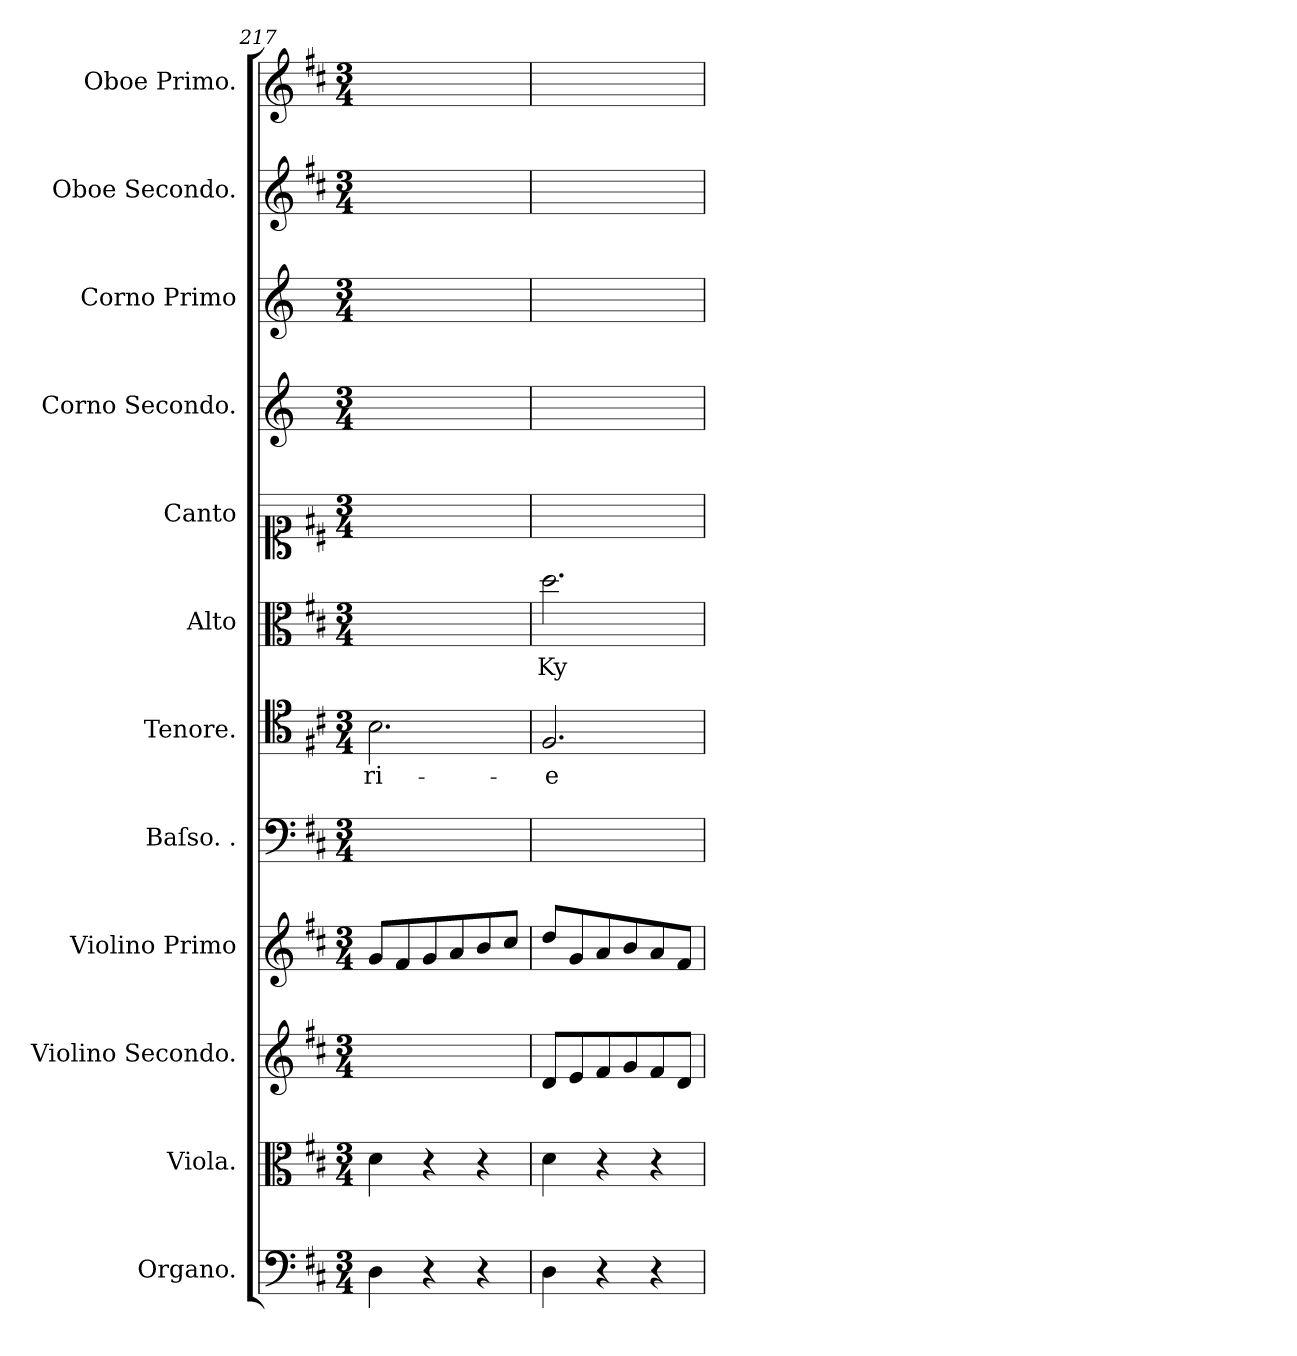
**kern	**kern	**kern	**kern	**kern	**kern	**text	**kern	**text	**kern	**kern	**kern	**kern	**kern
*part12	*part11	*part10	*part9	*part8	*part7	*part7	*part6	*part6	*part5	*part4	*part3	*part2	*part1
*staff12	*staff11	*staff10	*staff9	*staff8	*staff7	*staff7	*staff6	*staff6	*staff5	*staff4	*staff3	*staff2	*staff1
*I"Organo.	*I"Viola.	*I"Violino Secondo.	*I"Violino Primo	*I"Baſso. .	*I"Tenore.	*	*I"Alto	*	*I"Canto	*I"Corno Secondo.	*I"Corno Primo	*I"Oboe Secondo.	*I"Oboe Primo.
*I'org	*I'vla	*I'vl 2	*I'vl 1	*I'B	*I'T	*	*I'A	*	*	*I'cor 2	*I'cor 1	*I'ob 2	*I'ob 1
*clefF4	*clefC3	*clefG2	*clefG2	*clefF4	*clefC4	*	*clefC3	*	*clefC1	*clefG2	*clefG2	*clefG2	*clefG2
*	*	*	*	*	*	*	*	*	*	*ITrd6c10	*ITrd6c10	*	*
*k[f#c#]	*k[f#c#]	*k[f#c#]	*k[f#c#]	*k[f#c#]	*k[f#c#]	*	*k[f#c#]	*	*k[f#c#]	*k[f#c#]	*k[f#c#]	*k[f#c#]	*k[f#c#]
*M3/4	*M3/4	*M3/4	*M3/4	*M3/4	*M3/4	*	*M3/4	*	*M3/4	*M3/4	*M3/4	*M3/4	*M3/4
=217	=217	=217	=217	=217	=217	=217	=217	=217	=217	=217	=217	=217	=217
4D\	4d\	2.ryy	8g/L	2.ryy	2.B\	-ri-	2.ryy	.	2.ryy	2.ryy	2.ryy	2.ryy	2.ryy
.	.	.	8f#/	.	.	.	.	.	.	.	.	.	.
4r	4r	.	8g/	.	.	.	.	.	.	.	.	.	.
.	.	.	8a/	.	.	.	.	.	.	.	.	.	.
4r	4r	.	8b/	.	.	.	.	.	.	.	.	.	.
.	.	.	8cc#/J	.	.	.	.	.	.	.	.	.	.
=218	=218	=218	=218	=218	=218	=218	=218	=218	=218	=218	=218	=218	=218
4D\	4d\	8d/L	8dd/L	2.ryy	2.F#/	-e	2.dd\	Ky-	2.ryy	2.ryy	2.ryy	2.ryy	2.ryy
.	.	8e/	8g/	.	.	.	.	.	.	.	.	.	.
4r	4r	8f#/	8a/	.	.	.	.	.	.	.	.	.	.
.	.	8g/	8b/	.	.	.	.	.	.	.	.	.	.
4r	4r	8f#/	8a/	.	.	.	.	.	.	.	.	.	.
.	.	8d/J	8f#/J	.	.	.	.	.	.	.	.	.	.
=	=	=	=	=	=	=	=	=	=	=	=	=	=
*-	*-	*-	*-	*-	*-	*-	*-	*-	*-	*-	*-	*-	*-
